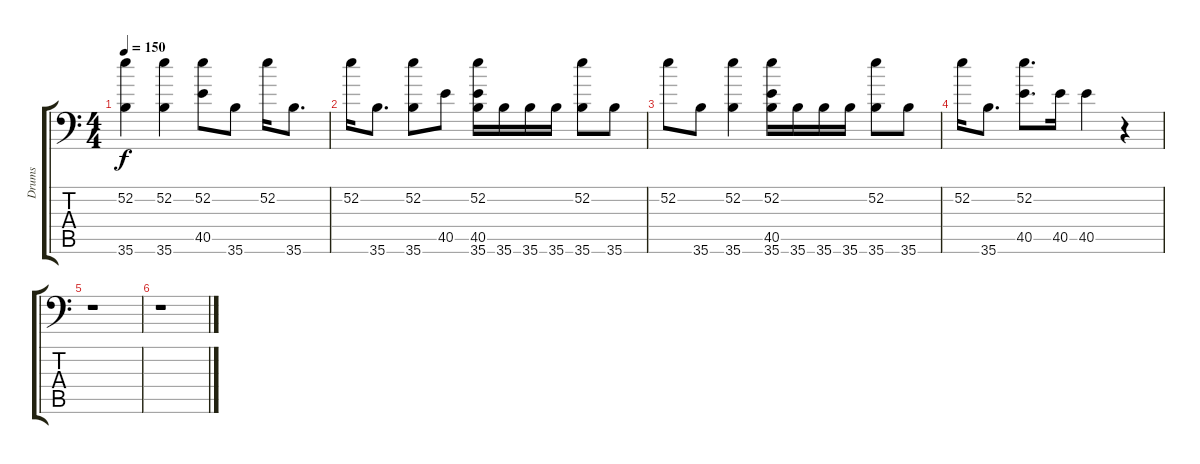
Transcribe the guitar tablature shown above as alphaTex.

\track ("Drums" "Drums") {instrument acousticgrandpiano}
\staff {score tabs}
\tuning (C-1 C-1 C-1 C-1 C-1 C-1) {hide}
\ts (4 4)
\tempo 150
\clef f4
\ks c
(52.2 35.6).4{dy f} (52.2 35.6).4 (52.2 40.5).8 35.6.8 52.2.16 35.6.8{d} |
52.2.16 35.6.8{d} (52.2 35.6).8 40.5.8 (52.2 40.5 35.6).16 35.6.16 35.6.16 35.6.16 (52.2 35.6).8 35.6.8 |
52.2.8 35.6.8 (52.2 35.6).4 (52.2 40.5 35.6).16 35.6.16 35.6.16 35.6.16 (52.2 35.6).8 35.6.8 |
52.2.16 35.6.8{d} (52.2 40.5).8{d} 40.5.16 40.5.4 r.4 |
r.1 |
r.1
